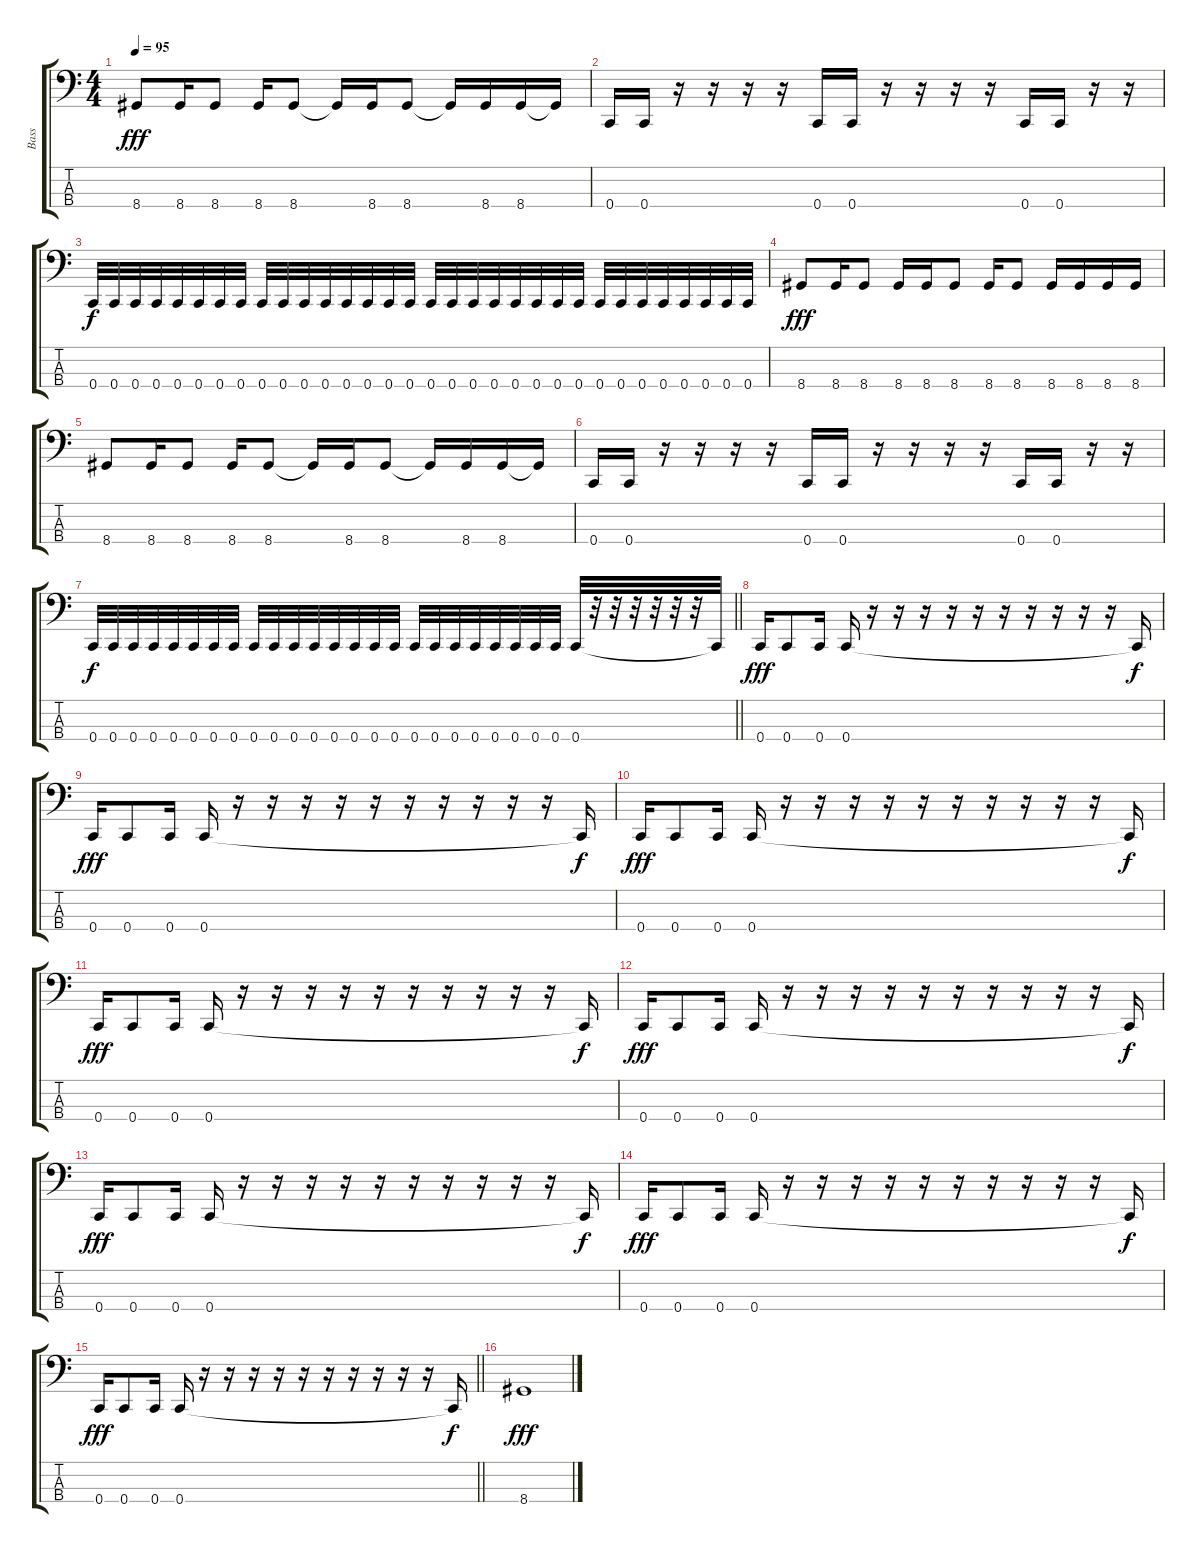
\track ("Bass" "Bass") {instrument electricbasspick}
\staff {score tabs}
\tuning (F2 C2 G1 C1) {hide}
\ts (4 4)
\tempo 95
\clef f4
\ks c
8.4.8{dy fff} 8.4.16 8.4.8 8.4.16 8.4.8 8.4{t}.16 8.4.16 8.4.8 8.4{t}.16 8.4.16 8.4.16 8.4{t}.16 |
0.4.16 0.4.16 r.16 r.16 r.16 r.16 0.4.16 0.4.16 r.16 r.16 r.16 r.16 0.4.16 0.4.16 r.16 r.16 |
0.4.32{dy f} 0.4.32 0.4.32 0.4.32 0.4.32 0.4.32 0.4.32 0.4.32 0.4.32 0.4.32 0.4.32 0.4.32 0.4.32 0.4.32 0.4.32 0.4.32 0.4.32 0.4.32 0.4.32 0.4.32 0.4.32 0.4.32 0.4.32 0.4.32 0.4.32 0.4.32 0.4.32 0.4.32 0.4.32 0.4.32 0.4.32 0.4.32 |
8.4.8{dy fff} 8.4.16 8.4.8 8.4.16 8.4.16 8.4.8 8.4.16 8.4.8 8.4.16 8.4.16 8.4.16 8.4.16 |
8.4.8 8.4.16 8.4.8 8.4.16 8.4.8 8.4{t}.16 8.4.16 8.4.8 8.4{t}.16 8.4.16 8.4.16 8.4{t}.16 |
0.4.16 0.4.16 r.16 r.16 r.16 r.16 0.4.16 0.4.16 r.16 r.16 r.16 r.16 0.4.16 0.4.16 r.16 r.16 |
\barLineRight lightlight
0.4.32{dy f} 0.4.32 0.4.32 0.4.32 0.4.32 0.4.32 0.4.32 0.4.32 0.4.32 0.4.32 0.4.32 0.4.32 0.4.32 0.4.32 0.4.32 0.4.32 0.4.32 0.4.32 0.4.32 0.4.32 0.4.32 0.4.32 0.4.32 0.4.32 0.4.32 r.32 r.32 r.32 r.32 r.32 r.32 0.4{t}.32 |
\section ("" "")
0.4.16{dy fff} 0.4.8 0.4.16 0.4.16 r.16 r.16 r.16 r.16 r.16 r.16 r.16 r.16 r.16 r.16 0.4{t}.16{dy f} |
0.4.16{dy fff} 0.4.8 0.4.16 0.4.16 r.16 r.16 r.16 r.16 r.16 r.16 r.16 r.16 r.16 r.16 0.4{t}.16{dy f} |
0.4.16{dy fff} 0.4.8 0.4.16 0.4.16 r.16 r.16 r.16 r.16 r.16 r.16 r.16 r.16 r.16 r.16 0.4{t}.16{dy f} |
0.4.16{dy fff} 0.4.8 0.4.16 0.4.16 r.16 r.16 r.16 r.16 r.16 r.16 r.16 r.16 r.16 r.16 0.4{t}.16{dy f} |
0.4.16{dy fff} 0.4.8 0.4.16 0.4.16 r.16 r.16 r.16 r.16 r.16 r.16 r.16 r.16 r.16 r.16 0.4{t}.16{dy f} |
0.4.16{dy fff} 0.4.8 0.4.16 0.4.16 r.16 r.16 r.16 r.16 r.16 r.16 r.16 r.16 r.16 r.16 0.4{t}.16{dy f} |
0.4.16{dy fff} 0.4.8 0.4.16 0.4.16 r.16 r.16 r.16 r.16 r.16 r.16 r.16 r.16 r.16 r.16 0.4{t}.16{dy f} |
\barLineRight lightlight
0.4.16{dy fff} 0.4.8 0.4.16 0.4.16 r.16 r.16 r.16 r.16 r.16 r.16 r.16 r.16 r.16 r.16 0.4{t}.16{dy f} |
\section ("" "")
8.4.1{dy fff}
